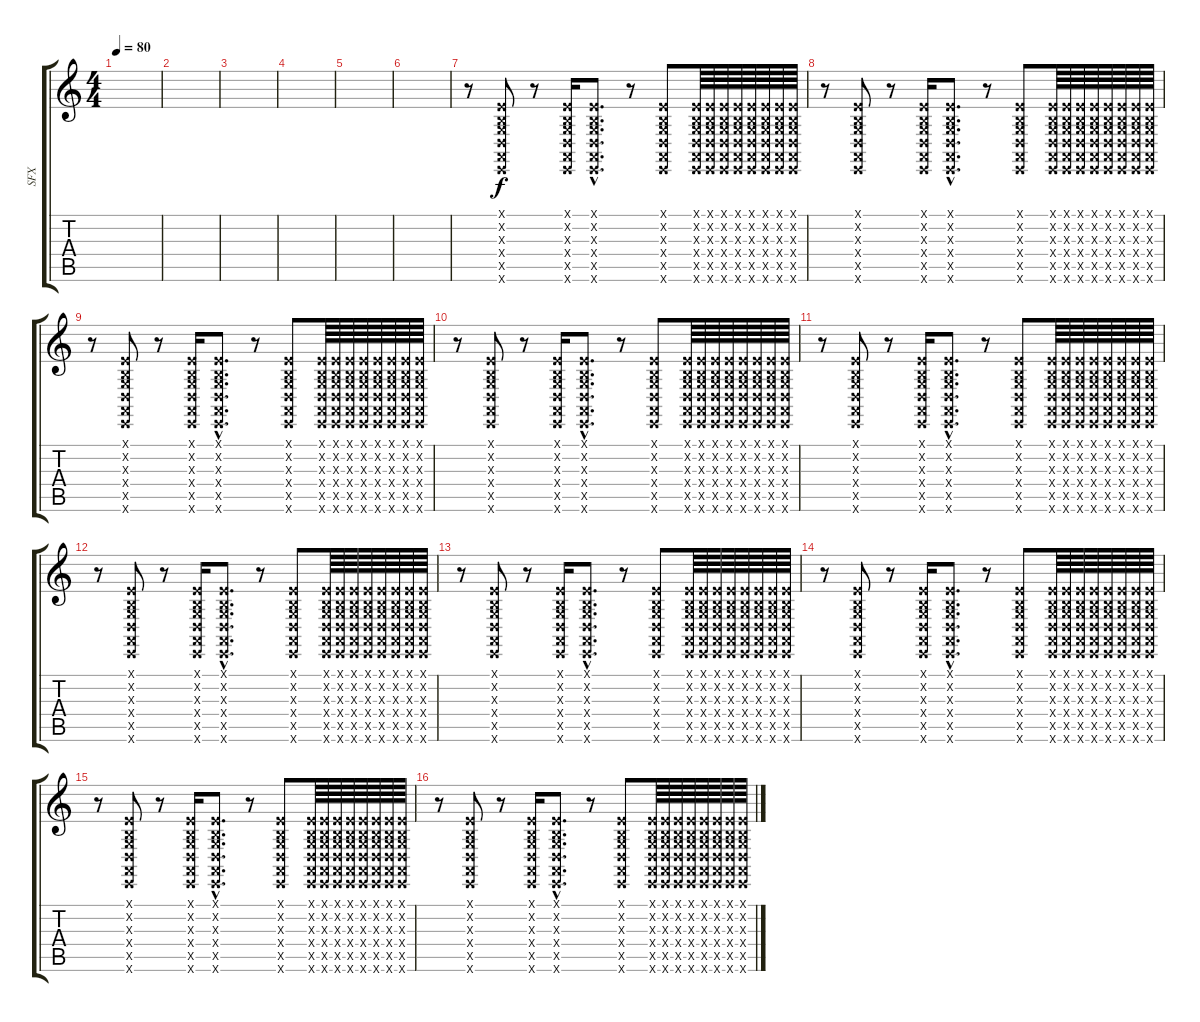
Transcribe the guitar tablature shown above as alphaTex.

\track ("SFX" "SFX") {instrument lead2sawtooth}
\staff {score tabs}
\tuning (E4 B3 G3 D3 A2 E2) {hide}
\ts (4 4)
\tempo 80
\clef g2
\ks c
|
|
|
|
|
|
r.8 (0.1{x} 0.2{x} 0.3{x} 0.4{x} 0.5{x} 0.6{x}).8 r.8 (0.1{x} 0.2{x} 0.3{x} 0.4{x} 0.5{x} 0.6{x}).16 (0.1{hac x} 0.2{hac x} 0.3{hac x} 0.4{hac x} 0.5{hac x} 0.6{hac x}).8{d} r.8 (0.1{x} 0.2{x} 0.3{x} 0.4{x} 0.5{x} 0.6{x}).8 (0.1{x} 0.2{x} 0.3{x} 0.4{x} 0.5{x} 0.6{x}).64 (0.1{x} 0.2{x} 0.3{x} 0.4{x} 0.5{x} 0.6{x}).64 (0.1{x} 0.2{x} 0.3{x} 0.4{x} 0.5{x} 0.6{x}).64 (0.1{x} 0.2{x} 0.3{x} 0.4{x} 0.5{x} 0.6{x}).64 (0.1{x} 0.2{x} 0.3{x} 0.4{x} 0.5{x} 0.6{x}).64 (0.1{x} 0.2{x} 0.3{x} 0.4{x} 0.5{x} 0.6{x}).64 (0.1{x} 0.2{x} 0.3{x} 0.4{x} 0.5{x} 0.6{x}).64 (0.1{x} 0.2{x} 0.3{x} 0.4{x} 0.5{x} 0.6{x}).64 |
r.8 (0.1{x} 0.2{x} 0.3{x} 0.4{x} 0.5{x} 0.6{x}).8 r.8 (0.1{x} 0.2{x} 0.3{x} 0.4{x} 0.5{x} 0.6{x}).16 (0.1{hac x} 0.2{hac x} 0.3{hac x} 0.4{hac x} 0.5{hac x} 0.6{hac x}).8{d} r.8 (0.1{x} 0.2{x} 0.3{x} 0.4{x} 0.5{x} 0.6{x}).8 (0.1{x} 0.2{x} 0.3{x} 0.4{x} 0.5{x} 0.6{x}).64 (0.1{x} 0.2{x} 0.3{x} 0.4{x} 0.5{x} 0.6{x}).64 (0.1{x} 0.2{x} 0.3{x} 0.4{x} 0.5{x} 0.6{x}).64 (0.1{x} 0.2{x} 0.3{x} 0.4{x} 0.5{x} 0.6{x}).64 (0.1{x} 0.2{x} 0.3{x} 0.4{x} 0.5{x} 0.6{x}).64 (0.1{x} 0.2{x} 0.3{x} 0.4{x} 0.5{x} 0.6{x}).64 (0.1{x} 0.2{x} 0.3{x} 0.4{x} 0.5{x} 0.6{x}).64 (0.1{x} 0.2{x} 0.3{x} 0.4{x} 0.5{x} 0.6{x}).64 |
r.8 (0.1{x} 0.2{x} 0.3{x} 0.4{x} 0.5{x} 0.6{x}).8 r.8 (0.1{x} 0.2{x} 0.3{x} 0.4{x} 0.5{x} 0.6{x}).16 (0.1{hac x} 0.2{hac x} 0.3{hac x} 0.4{hac x} 0.5{hac x} 0.6{hac x}).8{d} r.8 (0.1{x} 0.2{x} 0.3{x} 0.4{x} 0.5{x} 0.6{x}).8 (0.1{x} 0.2{x} 0.3{x} 0.4{x} 0.5{x} 0.6{x}).64 (0.1{x} 0.2{x} 0.3{x} 0.4{x} 0.5{x} 0.6{x}).64 (0.1{x} 0.2{x} 0.3{x} 0.4{x} 0.5{x} 0.6{x}).64 (0.1{x} 0.2{x} 0.3{x} 0.4{x} 0.5{x} 0.6{x}).64 (0.1{x} 0.2{x} 0.3{x} 0.4{x} 0.5{x} 0.6{x}).64 (0.1{x} 0.2{x} 0.3{x} 0.4{x} 0.5{x} 0.6{x}).64 (0.1{x} 0.2{x} 0.3{x} 0.4{x} 0.5{x} 0.6{x}).64 (0.1{x} 0.2{x} 0.3{x} 0.4{x} 0.5{x} 0.6{x}).64 |
r.8 (0.1{x} 0.2{x} 0.3{x} 0.4{x} 0.5{x} 0.6{x}).8 r.8 (0.1{x} 0.2{x} 0.3{x} 0.4{x} 0.5{x} 0.6{x}).16 (0.1{hac x} 0.2{hac x} 0.3{hac x} 0.4{hac x} 0.5{hac x} 0.6{hac x}).8{d} r.8 (0.1{x} 0.2{x} 0.3{x} 0.4{x} 0.5{x} 0.6{x}).8 (0.1{x} 0.2{x} 0.3{x} 0.4{x} 0.5{x} 0.6{x}).64 (0.1{x} 0.2{x} 0.3{x} 0.4{x} 0.5{x} 0.6{x}).64 (0.1{x} 0.2{x} 0.3{x} 0.4{x} 0.5{x} 0.6{x}).64 (0.1{x} 0.2{x} 0.3{x} 0.4{x} 0.5{x} 0.6{x}).64 (0.1{x} 0.2{x} 0.3{x} 0.4{x} 0.5{x} 0.6{x}).64 (0.1{x} 0.2{x} 0.3{x} 0.4{x} 0.5{x} 0.6{x}).64 (0.1{x} 0.2{x} 0.3{x} 0.4{x} 0.5{x} 0.6{x}).64 (0.1{x} 0.2{x} 0.3{x} 0.4{x} 0.5{x} 0.6{x}).64 |
r.8 (0.1{x} 0.2{x} 0.3{x} 0.4{x} 0.5{x} 0.6{x}).8 r.8 (0.1{x} 0.2{x} 0.3{x} 0.4{x} 0.5{x} 0.6{x}).16 (0.1{hac x} 0.2{hac x} 0.3{hac x} 0.4{hac x} 0.5{hac x} 0.6{hac x}).8{d} r.8 (0.1{x} 0.2{x} 0.3{x} 0.4{x} 0.5{x} 0.6{x}).8 (0.1{x} 0.2{x} 0.3{x} 0.4{x} 0.5{x} 0.6{x}).64 (0.1{x} 0.2{x} 0.3{x} 0.4{x} 0.5{x} 0.6{x}).64 (0.1{x} 0.2{x} 0.3{x} 0.4{x} 0.5{x} 0.6{x}).64 (0.1{x} 0.2{x} 0.3{x} 0.4{x} 0.5{x} 0.6{x}).64 (0.1{x} 0.2{x} 0.3{x} 0.4{x} 0.5{x} 0.6{x}).64 (0.1{x} 0.2{x} 0.3{x} 0.4{x} 0.5{x} 0.6{x}).64 (0.1{x} 0.2{x} 0.3{x} 0.4{x} 0.5{x} 0.6{x}).64 (0.1{x} 0.2{x} 0.3{x} 0.4{x} 0.5{x} 0.6{x}).64 |
r.8 (0.1{x} 0.2{x} 0.3{x} 0.4{x} 0.5{x} 0.6{x}).8 r.8 (0.1{x} 0.2{x} 0.3{x} 0.4{x} 0.5{x} 0.6{x}).16 (0.1{hac x} 0.2{hac x} 0.3{hac x} 0.4{hac x} 0.5{hac x} 0.6{hac x}).8{d} r.8 (0.1{x} 0.2{x} 0.3{x} 0.4{x} 0.5{x} 0.6{x}).8 (0.1{x} 0.2{x} 0.3{x} 0.4{x} 0.5{x} 0.6{x}).64 (0.1{x} 0.2{x} 0.3{x} 0.4{x} 0.5{x} 0.6{x}).64 (0.1{x} 0.2{x} 0.3{x} 0.4{x} 0.5{x} 0.6{x}).64 (0.1{x} 0.2{x} 0.3{x} 0.4{x} 0.5{x} 0.6{x}).64 (0.1{x} 0.2{x} 0.3{x} 0.4{x} 0.5{x} 0.6{x}).64 (0.1{x} 0.2{x} 0.3{x} 0.4{x} 0.5{x} 0.6{x}).64 (0.1{x} 0.2{x} 0.3{x} 0.4{x} 0.5{x} 0.6{x}).64 (0.1{x} 0.2{x} 0.3{x} 0.4{x} 0.5{x} 0.6{x}).64 |
r.8 (0.1{x} 0.2{x} 0.3{x} 0.4{x} 0.5{x} 0.6{x}).8 r.8 (0.1{x} 0.2{x} 0.3{x} 0.4{x} 0.5{x} 0.6{x}).16 (0.1{hac x} 0.2{hac x} 0.3{hac x} 0.4{hac x} 0.5{hac x} 0.6{hac x}).8{d} r.8 (0.1{x} 0.2{x} 0.3{x} 0.4{x} 0.5{x} 0.6{x}).8 (0.1{x} 0.2{x} 0.3{x} 0.4{x} 0.5{x} 0.6{x}).64 (0.1{x} 0.2{x} 0.3{x} 0.4{x} 0.5{x} 0.6{x}).64 (0.1{x} 0.2{x} 0.3{x} 0.4{x} 0.5{x} 0.6{x}).64 (0.1{x} 0.2{x} 0.3{x} 0.4{x} 0.5{x} 0.6{x}).64 (0.1{x} 0.2{x} 0.3{x} 0.4{x} 0.5{x} 0.6{x}).64 (0.1{x} 0.2{x} 0.3{x} 0.4{x} 0.5{x} 0.6{x}).64 (0.1{x} 0.2{x} 0.3{x} 0.4{x} 0.5{x} 0.6{x}).64 (0.1{x} 0.2{x} 0.3{x} 0.4{x} 0.5{x} 0.6{x}).64 |
r.8 (0.1{x} 0.2{x} 0.3{x} 0.4{x} 0.5{x} 0.6{x}).8 r.8 (0.1{x} 0.2{x} 0.3{x} 0.4{x} 0.5{x} 0.6{x}).16 (0.1{hac x} 0.2{hac x} 0.3{hac x} 0.4{hac x} 0.5{hac x} 0.6{hac x}).8{d} r.8 (0.1{x} 0.2{x} 0.3{x} 0.4{x} 0.5{x} 0.6{x}).8 (0.1{x} 0.2{x} 0.3{x} 0.4{x} 0.5{x} 0.6{x}).64 (0.1{x} 0.2{x} 0.3{x} 0.4{x} 0.5{x} 0.6{x}).64 (0.1{x} 0.2{x} 0.3{x} 0.4{x} 0.5{x} 0.6{x}).64 (0.1{x} 0.2{x} 0.3{x} 0.4{x} 0.5{x} 0.6{x}).64 (0.1{x} 0.2{x} 0.3{x} 0.4{x} 0.5{x} 0.6{x}).64 (0.1{x} 0.2{x} 0.3{x} 0.4{x} 0.5{x} 0.6{x}).64 (0.1{x} 0.2{x} 0.3{x} 0.4{x} 0.5{x} 0.6{x}).64 (0.1{x} 0.2{x} 0.3{x} 0.4{x} 0.5{x} 0.6{x}).64 |
r.8 (0.1{x} 0.2{x} 0.3{x} 0.4{x} 0.5{x} 0.6{x}).8 r.8 (0.1{x} 0.2{x} 0.3{x} 0.4{x} 0.5{x} 0.6{x}).16 (0.1{hac x} 0.2{hac x} 0.3{hac x} 0.4{hac x} 0.5{hac x} 0.6{hac x}).8{d} r.8 (0.1{x} 0.2{x} 0.3{x} 0.4{x} 0.5{x} 0.6{x}).8 (0.1{x} 0.2{x} 0.3{x} 0.4{x} 0.5{x} 0.6{x}).64 (0.1{x} 0.2{x} 0.3{x} 0.4{x} 0.5{x} 0.6{x}).64 (0.1{x} 0.2{x} 0.3{x} 0.4{x} 0.5{x} 0.6{x}).64 (0.1{x} 0.2{x} 0.3{x} 0.4{x} 0.5{x} 0.6{x}).64 (0.1{x} 0.2{x} 0.3{x} 0.4{x} 0.5{x} 0.6{x}).64 (0.1{x} 0.2{x} 0.3{x} 0.4{x} 0.5{x} 0.6{x}).64 (0.1{x} 0.2{x} 0.3{x} 0.4{x} 0.5{x} 0.6{x}).64 (0.1{x} 0.2{x} 0.3{x} 0.4{x} 0.5{x} 0.6{x}).64 |
r.8 (0.1{x} 0.2{x} 0.3{x} 0.4{x} 0.5{x} 0.6{x}).8 r.8 (0.1{x} 0.2{x} 0.3{x} 0.4{x} 0.5{x} 0.6{x}).16 (0.1{hac x} 0.2{hac x} 0.3{hac x} 0.4{hac x} 0.5{hac x} 0.6{hac x}).8{d} r.8 (0.1{x} 0.2{x} 0.3{x} 0.4{x} 0.5{x} 0.6{x}).8 (0.1{x} 0.2{x} 0.3{x} 0.4{x} 0.5{x} 0.6{x}).64 (0.1{x} 0.2{x} 0.3{x} 0.4{x} 0.5{x} 0.6{x}).64 (0.1{x} 0.2{x} 0.3{x} 0.4{x} 0.5{x} 0.6{x}).64 (0.1{x} 0.2{x} 0.3{x} 0.4{x} 0.5{x} 0.6{x}).64 (0.1{x} 0.2{x} 0.3{x} 0.4{x} 0.5{x} 0.6{x}).64 (0.1{x} 0.2{x} 0.3{x} 0.4{x} 0.5{x} 0.6{x}).64 (0.1{x} 0.2{x} 0.3{x} 0.4{x} 0.5{x} 0.6{x}).64 (0.1{x} 0.2{x} 0.3{x} 0.4{x} 0.5{x} 0.6{x}).64
